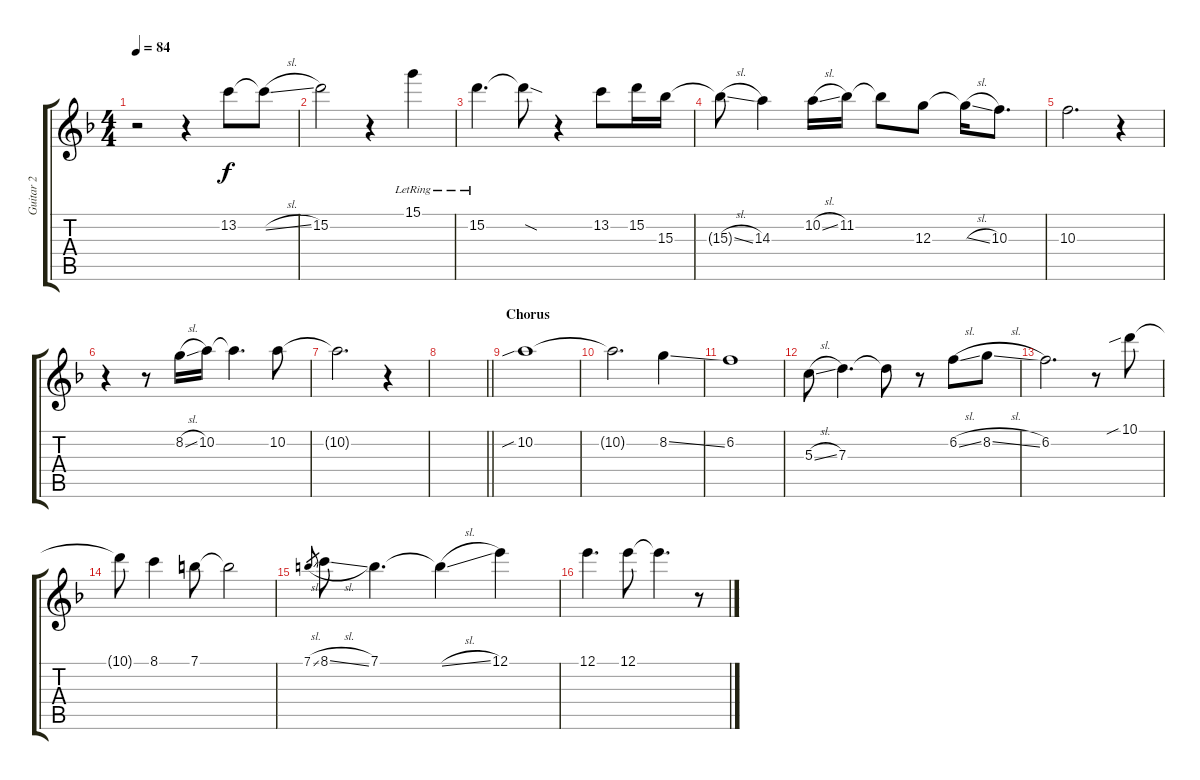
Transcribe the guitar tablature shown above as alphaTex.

\track ("Guitar 2" "Guitar 2") {instrument electricguitarjazz}
\staff {score tabs}
\tuning (E4 B3 G3 D3 A2 E2) {hide}
\ts (4 4)
\tempo 84
\clef g2
\ks f
r.2{dy f} r.4 13.2.8 13.2{sl t}.8 |
15.2.2 r.4 15.1{lr}.4 |
15.2{lr}.4{d} 15.2{sod t}.8 r.4 13.2.8 15.2.16 15.3.16 |
15.3{sl t}.8 14.3.4 10.2{sl}.16 11.2.16 11.2{t}.8 12.3.8 12.3{sl t}.16 10.3.8{d} |
10.3.2{d} r.4 |
r.4 r.8 8.2{sl}.16 10.2.16 10.2{t}.4{d} 10.2.8 |
10.2{t}.2{d} r.4 |
\barLineRight lightlight
|
\section ("" "Chorus")
10.2{sib}.1 |
10.2{t}.2{d} 8.2{ss}.4 |
6.2.1 |
5.3{sl}.8 7.3.4{d} 7.3{t}.8 r.8 6.2{sl}.8 8.2{sl}.8 |
6.2.2{d} r.8 10.1{sib}.8 |
10.1{t}.8 8.1.4 7.1.8 7.1{t}.2 |
7.1{sl}.8{gr} 8.1{sl}.8 7.1.4{d} 7.1{sl t}.4 12.1.4 |
12.1.4{d} 12.1.8 12.1{t}.4{d} r.8
